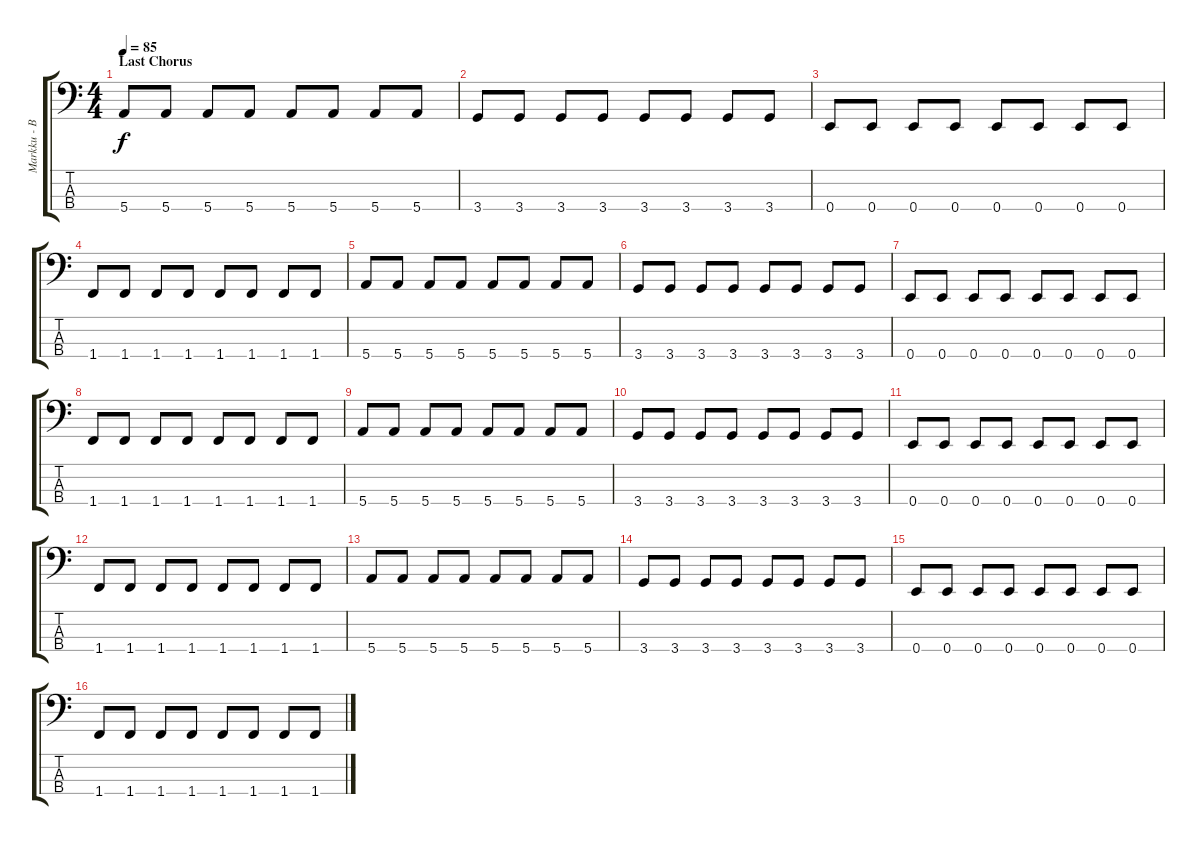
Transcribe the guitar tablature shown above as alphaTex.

\track ("Markku - Bass" "Markku - B") {instrument electricbassfinger}
\staff {score tabs}
\tuning (G2 D2 A1 E1) {hide}
\ts (4 4)
\section ("" "Last Chorus")
\tempo 85
\clef f4
\ks c
5.4.8{dy f} 5.4.8 5.4.8 5.4.8 5.4.8 5.4.8 5.4.8 5.4.8 |
3.4.8 3.4.8 3.4.8 3.4.8 3.4.8 3.4.8 3.4.8 3.4.8 |
0.4.8 0.4.8 0.4.8 0.4.8 0.4.8 0.4.8 0.4.8 0.4.8 |
1.4.8 1.4.8 1.4.8 1.4.8 1.4.8 1.4.8 1.4.8 1.4.8 |
5.4.8 5.4.8 5.4.8 5.4.8 5.4.8 5.4.8 5.4.8 5.4.8 |
3.4.8 3.4.8 3.4.8 3.4.8 3.4.8 3.4.8 3.4.8 3.4.8 |
0.4.8 0.4.8 0.4.8 0.4.8 0.4.8 0.4.8 0.4.8 0.4.8 |
1.4.8 1.4.8 1.4.8 1.4.8 1.4.8 1.4.8 1.4.8 1.4.8 |
5.4.8 5.4.8 5.4.8 5.4.8 5.4.8 5.4.8 5.4.8 5.4.8 |
3.4.8 3.4.8 3.4.8 3.4.8 3.4.8 3.4.8 3.4.8 3.4.8 |
0.4.8 0.4.8 0.4.8 0.4.8 0.4.8 0.4.8 0.4.8 0.4.8 |
1.4.8 1.4.8 1.4.8 1.4.8 1.4.8 1.4.8 1.4.8 1.4.8 |
5.4.8 5.4.8 5.4.8 5.4.8 5.4.8 5.4.8 5.4.8 5.4.8 |
3.4.8 3.4.8 3.4.8 3.4.8 3.4.8 3.4.8 3.4.8 3.4.8 |
0.4.8 0.4.8 0.4.8 0.4.8 0.4.8 0.4.8 0.4.8 0.4.8 |
1.4.8 1.4.8 1.4.8 1.4.8 1.4.8 1.4.8 1.4.8 1.4.8
